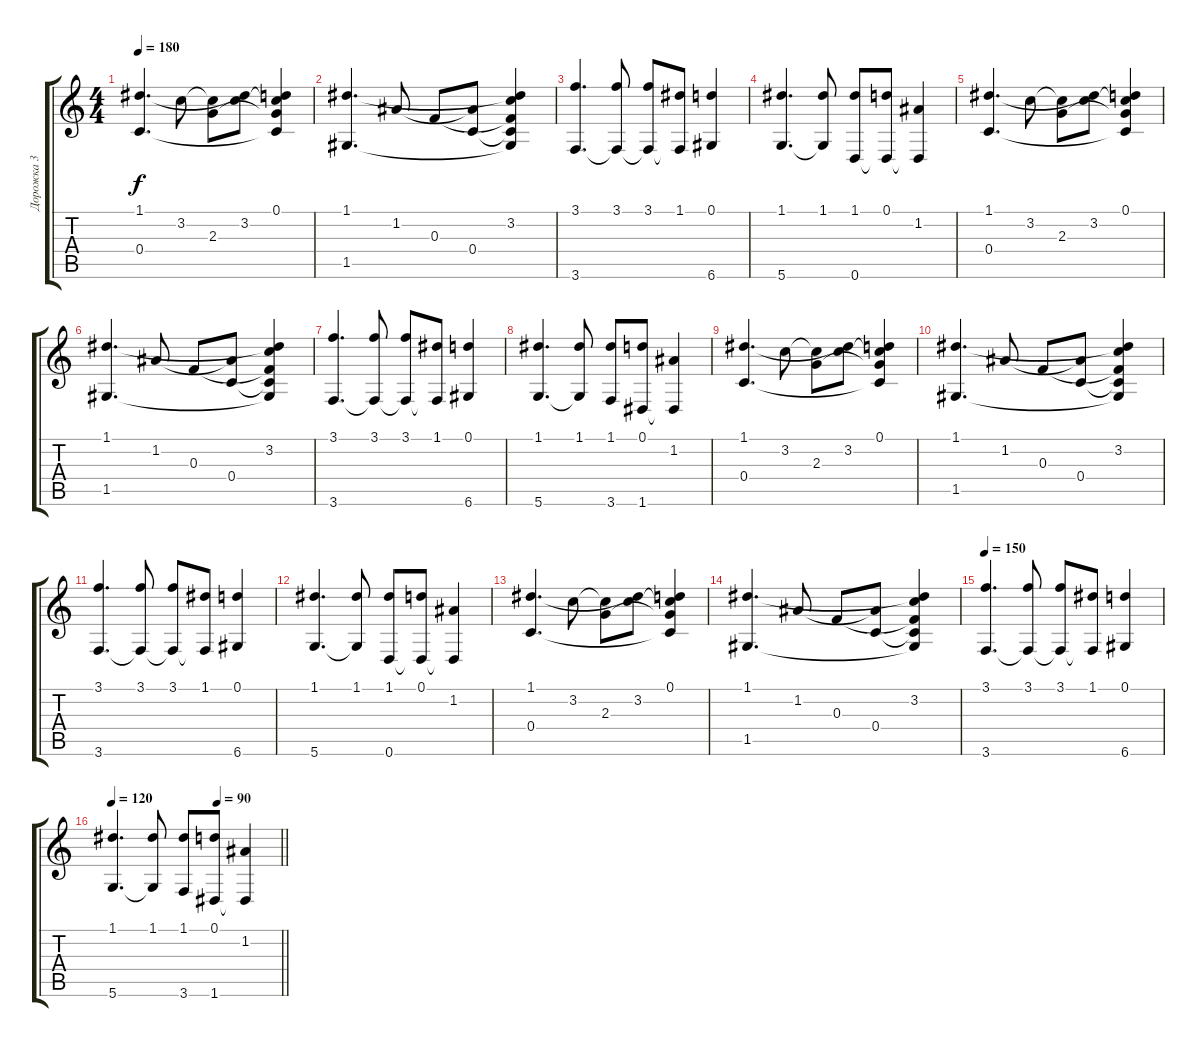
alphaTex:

\track ("Дорожка 3" "Дорожка 3") {instrument acousticguitarsteel}
\staff {score tabs}
\tuning (D4 A3 F3 C3 G2 D2) {hide}
\ts (4 4)
\tempo 180
\clef g2
\ks c
(1.1 0.4).4{d dy f} 3.2.8 (3.2{t} 2.3).8 (1.1{t} 3.2).8 (0.1 3.2{t} 2.3{t} 0.4{t}).4 |
(1.1 1.5).4{d} 1.2.8 0.3.8 (1.2{t} 0.4).8 (1.1{t} 3.2 0.3{t} 0.4{t} 1.5{t}).4 |
(3.1 3.6).4{d} (3.1 3.6{t}).8 (3.1 3.6{t}).8 (1.1 3.6{t}).8 (0.1 6.6).4 |
(1.1 5.6).4{d} (1.1 5.6{t}).8 (1.1 0.6).8 (0.1 0.6{t}).8 (1.2 0.6{t}).4 |
(1.1 0.4).4{d} 3.2.8 (3.2{t} 2.3).8 (1.1{t} 3.2).8 (0.1 3.2{t} 2.3{t} 0.4{t}).4 |
(1.1 1.5).4{d} 1.2.8 0.3.8 (1.2{t} 0.4).8 (1.1{t} 3.2 0.3{t} 0.4{t} 1.5{t}).4 |
(3.1 3.6).4{d} (3.1 3.6{t}).8 (3.1 3.6{t}).8 (1.1 3.6{t}).8 (0.1 6.6).4 |
(1.1 5.6).4{d} (1.1 5.6{t}).8 (1.1 3.6).8 (0.1 1.6).8 (1.2 1.6{t}).4 |
(1.1 0.4).4{d} 3.2.8 (3.2{t} 2.3).8 (1.1{t} 3.2).8 (0.1 3.2{t} 2.3{t} 0.4{t}).4 |
(1.1 1.5).4{d} 1.2.8 0.3.8 (1.2{t} 0.4).8 (1.1{t} 3.2 0.3{t} 0.4{t} 1.5{t}).4 |
(3.1 3.6).4{d} (3.1 3.6{t}).8 (3.1 3.6{t}).8 (1.1 3.6{t}).8 (0.1 6.6).4 |
(1.1 5.6).4{d} (1.1 5.6{t}).8 (1.1 0.6).8 (0.1 0.6{t}).8 (1.2 0.6{t}).4 |
(1.1 0.4).4{d} 3.2.8 (3.2{t} 2.3).8 (1.1{t} 3.2).8 (0.1 3.2{t} 2.3{t} 0.4{t}).4 |
(1.1 1.5).4{d} 1.2.8 0.3.8 (1.2{t} 0.4).8 (1.1{t} 3.2 0.3{t} 0.4{t} 1.5{t}).4 |
\tempo 150
(3.1 3.6).4{d} (3.1 3.6{t}).8 (3.1 3.6{t}).8 (1.1 3.6{t}).8 (0.1 6.6).4 |
\tempo 120
\tempo (90 0.625)
\barLineRight lightlight
(1.1 5.6).4{d} (1.1 5.6{t}).8 (1.1 3.6).8 (0.1 1.6).8 (1.2 1.6{t}).4
